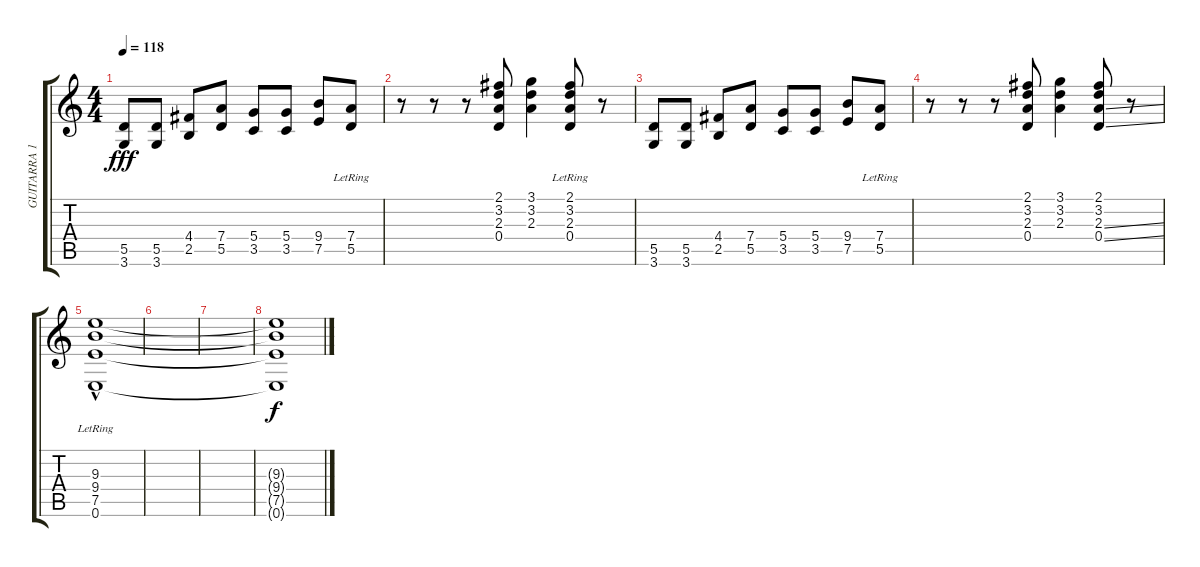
\track ("GUITARRA 1" "GUITARRA 1") {instrument distortionguitar}
\staff {score tabs}
\tuning (E4 B3 G3 D3 A2 E2) {hide}
\ts (4 4)
\tempo 118
\clef g2
\ks c
(5.5 3.6).8{dy fff} (5.5 3.6).8 (4.4 2.5).8 (7.4 5.5).8 (5.4 3.5).8 (5.4 3.5).8 (9.4 7.5).8 (7.4{lr} 5.5{lr}).8 |
r.8 r.8 r.8 (2.1 3.2 2.3 0.4).8 (3.1 3.2 2.3).4 (2.1 3.2 2.3 0.4{lr}).8 r.8 |
(5.5 3.6).8 (5.5 3.6).8 (4.4 2.5).8 (7.4 5.5).8 (5.4 3.5).8 (5.4 3.5).8 (9.4 7.5).8 (7.4{lr} 5.5{lr}).8 |
r.8 r.8 r.8 (2.1 3.2 2.3 0.4).8 (3.1 3.2 2.3).4 (2.1 3.2 2.3{ss} 0.4{ss}).8 r.8 |
(9.3 9.4{hac lr} 7.5{hac lr} 0.6{hac lr}).1 |
|
|
(9.3{t} 9.4{t} 7.5{t} 0.6{t}).1{dy f}
